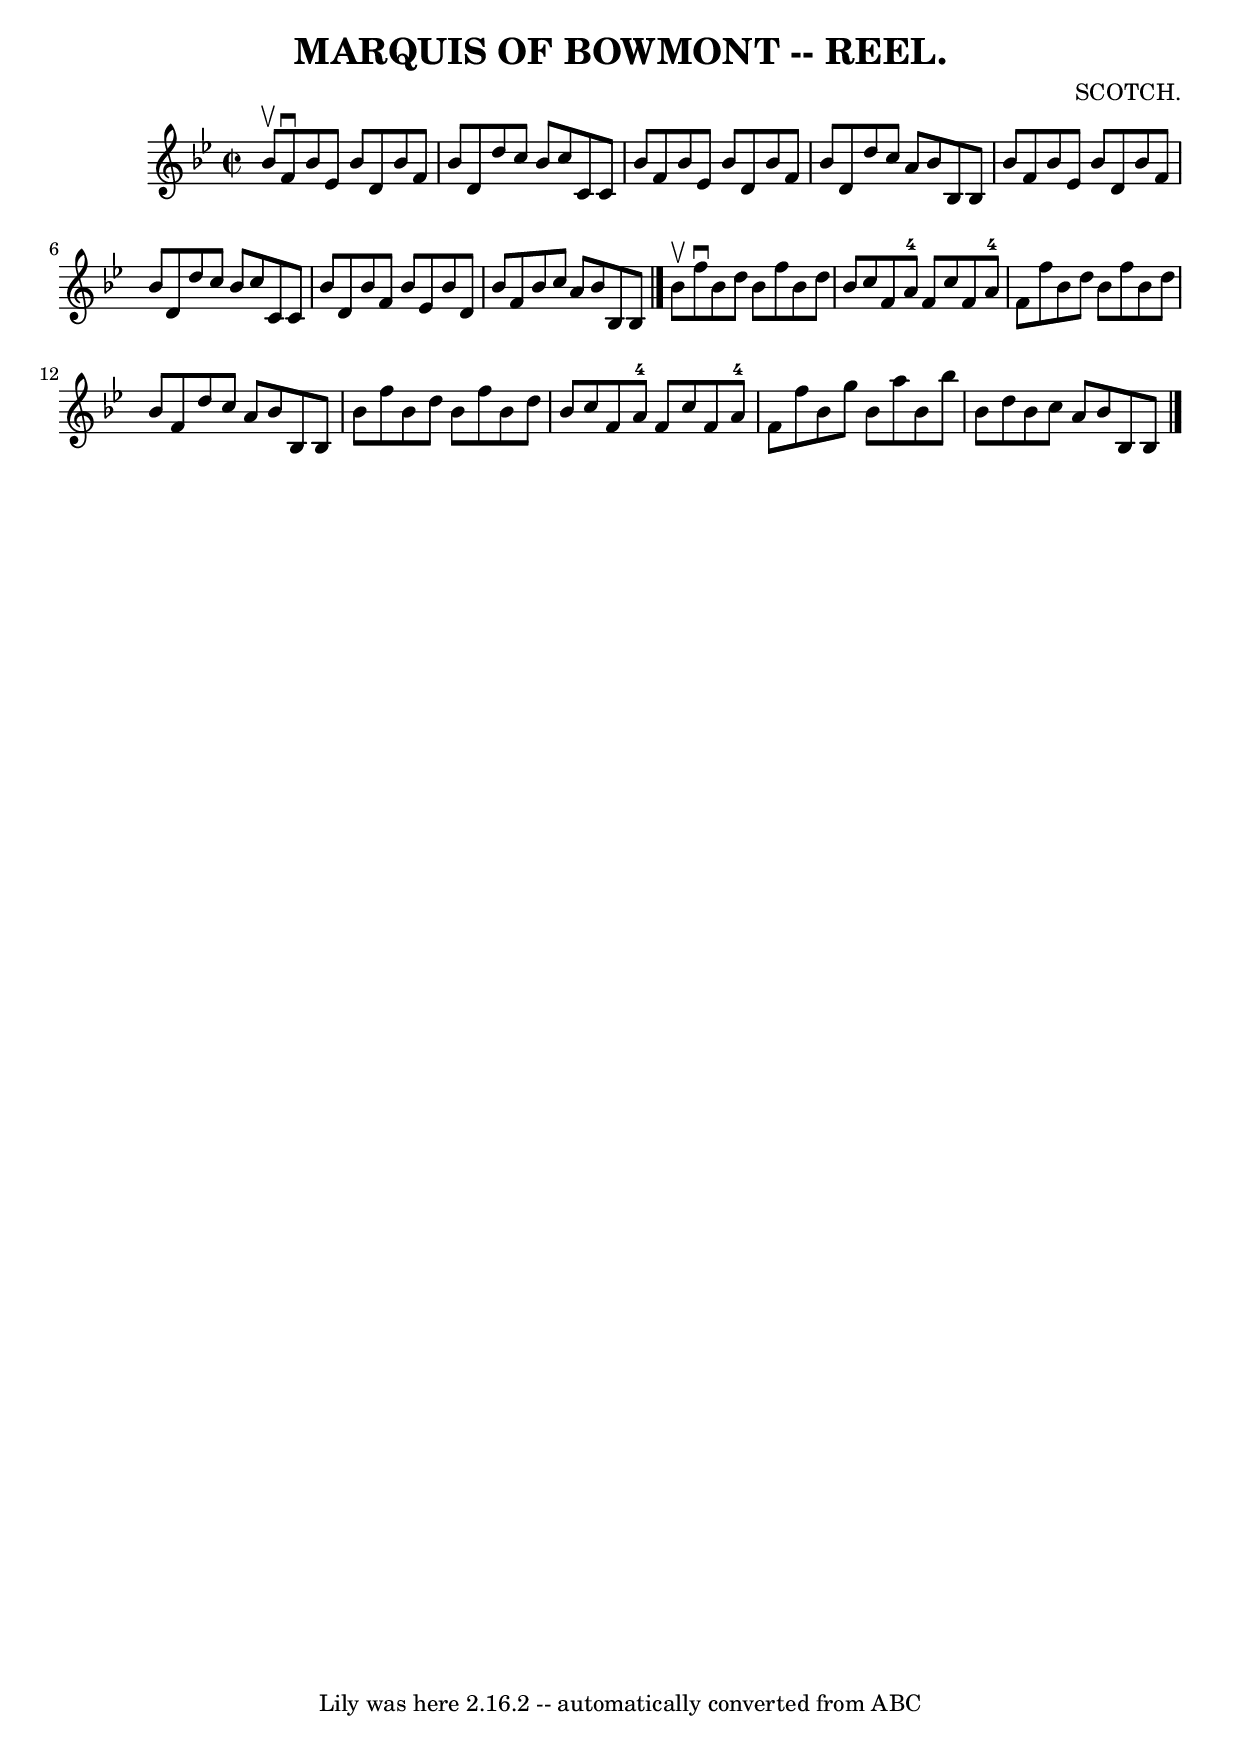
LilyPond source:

\version "2.16.2"
\include "Mammoth.ily"
\header {
	%% book = "Coles"
	composer = "SCOTCH."
	crossRefNumber = "9"
	footnotes = ""
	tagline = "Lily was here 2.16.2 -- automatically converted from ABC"
	title = "MARQUIS OF BOWMONT -- REEL."
}
voicedefault =  {


\override Staff.TimeSignature #'style = #'C
 \time 2/2 
\key bes \major bes'8^\upbow |
 f'8^\downbow bes'8    
ees'8 bes'8 d'8 bes'8 f'8 bes'8  |
 d'8 d''8 c''8  
 bes'8 c''8 c'8 c'8 bes'8  |
 f'8 bes'8 ees'8    
bes'8 d'8 bes'8 f'8 bes'8  |
 d'8 d''8 c''8 a'8    
bes'8 bes8 bes8 bes'8  |
 f'8 bes'8 ees'8 bes'8    
d'8 bes'8 f'8 bes'8  |
 d'8 d''8 c''8 bes'8 c''8   
 c'8 c'8 bes'8  |
 d'8 bes'8 f'8 bes'8 ees'8 bes'8 
 d'8 bes'8  |
 f'8 bes'8 c''8 a'8 bes'8 bes8    
bes8  \bar "|." bes'8^\upbow |
 f''8^\downbow bes'8 d''8    
bes'8 f''8 bes'8 d''8 bes'8  |
 c''8 f'8 a'8-4   
f'8 c''8 f'8 a'8-4 f'8  |
 f''8 bes'8 d''8 bes'8 
 f''8 bes'8 d''8 bes'8  |
 f'8 d''8 c''8 a'8    
bes'8 bes8 bes8 bes'8  |
 f''8 bes'8 d''8 bes'8    
f''8 bes'8 d''8 bes'8  |
 c''8 f'8 a'8-4 f'8    
c''8 f'8 a'8-4 f'8  |
 f''8 bes'8 g''8 bes'8    
a''8 bes'8 bes''8 bes'8  |
 d''8 bes'8 c''8 a'8    
bes'8 bes8 bes8  \bar "|."   
}

\score{
    <<

	\context Staff="default"
	{
	    \voicedefault 
	}

    >>
	\layout {
	}
	\midi {}
}
